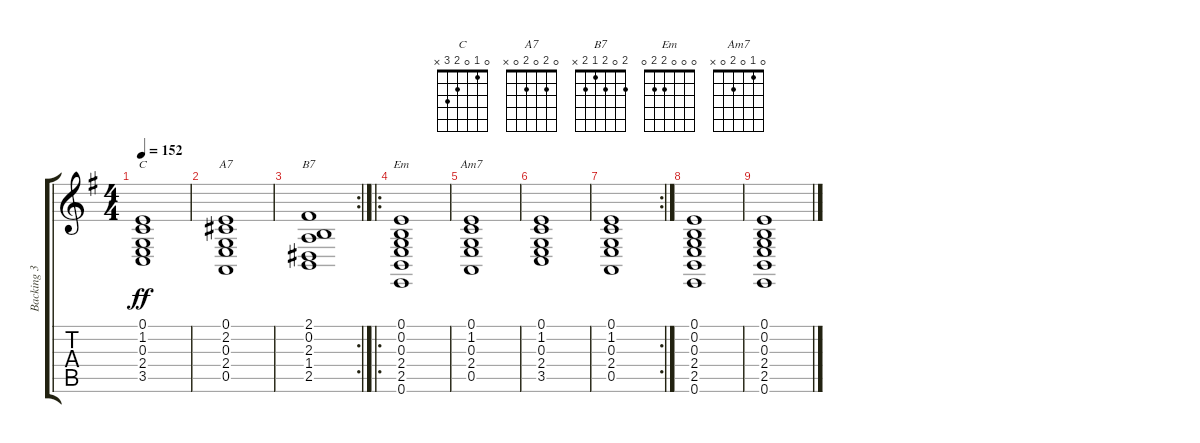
\track ("Backing 3" "Backing 3") {instrument stringensemble1}
\staff {score tabs}
\tuning (E4 B3 G3 D3 A2 E2) {hide}
\chord ("C" 0 1 0 2 3 x)
\chord ("A7" 0 2 0 2 0 x)
\chord ("B7" 2 0 2 1 2 x)
\chord ("Em" 0 0 0 2 2 0)
\chord ("Am7" 0 1 0 2 0 x)
\ts (4 4)
\tempo 152
\clef g2
\ks g
(0.1 1.2 0.3 2.4 3.5).1{ch "C" dy ff} |
(0.1 2.2 0.3 2.4 0.5).1{ch "A7"} |
\rc 2
(2.1 0.2 2.3 1.4 2.5).1{ch "B7"} |
\ro
(0.1 0.2 0.3 2.4 2.5 0.6).1{ch "Em"} |
(0.1 1.2 0.3 2.4 0.5).1{ch "Am7"} |
(0.1 1.2 0.3 2.4 3.5).1 |
\rc 2
(0.1 1.2 0.3 2.4 0.5).1 |
(0.1 0.2 0.3 2.4 2.5 0.6).1 |
(0.1 0.2 0.3 2.4 2.5 0.6).1
